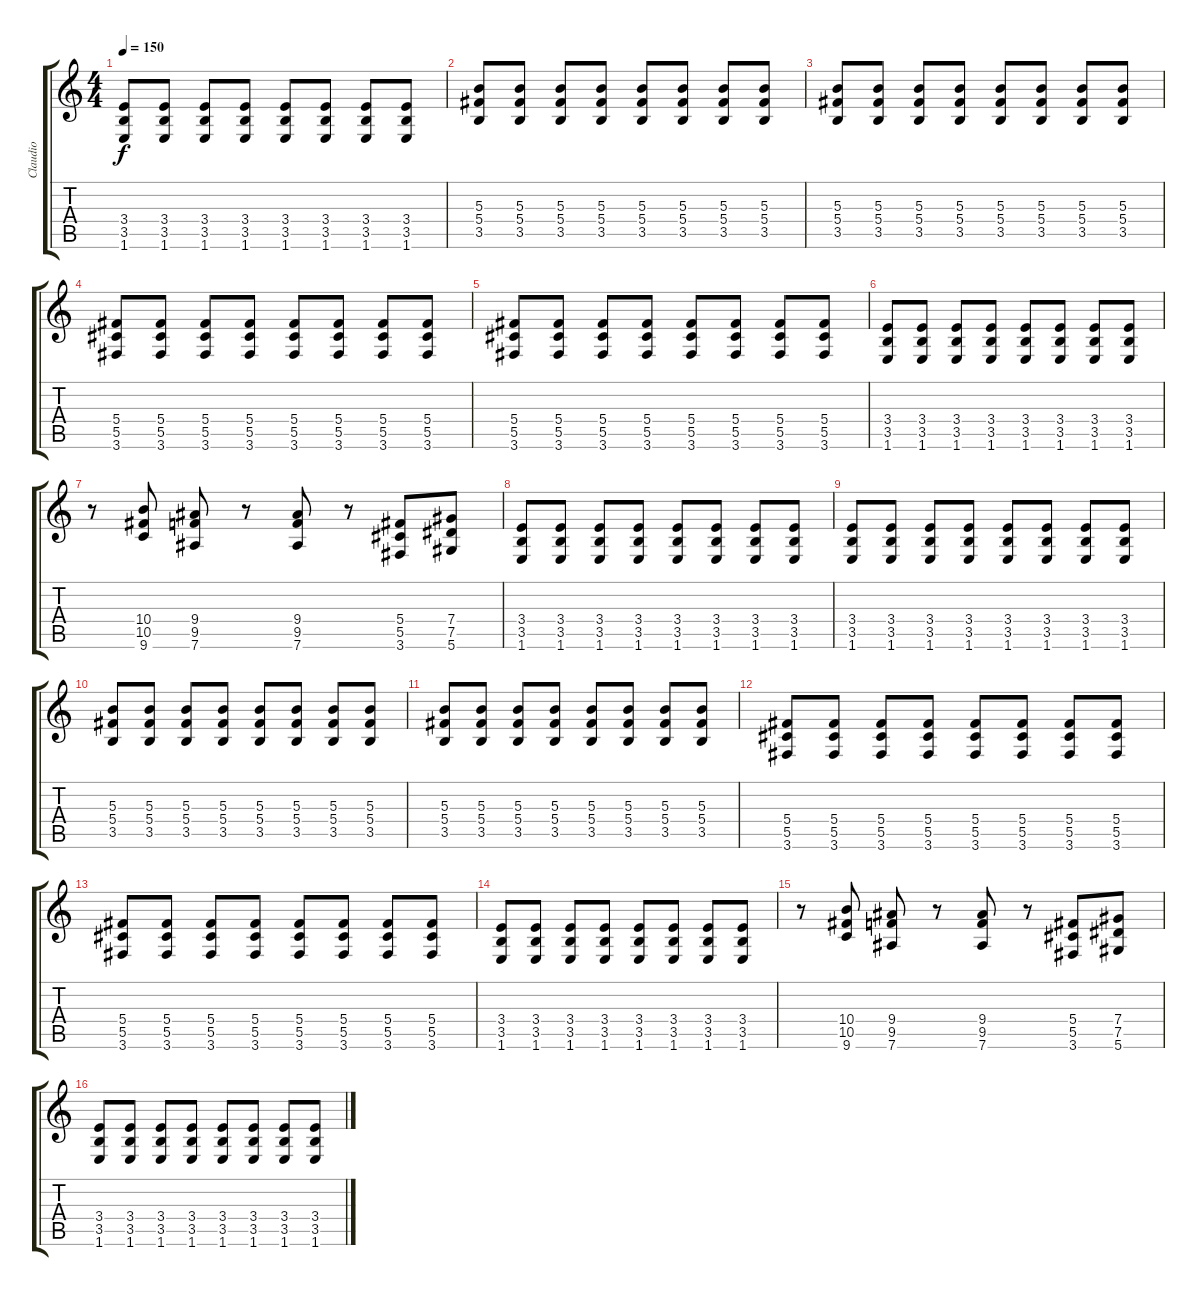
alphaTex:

\track ("Claudio" "Claudio") {instrument distortionguitar}
\staff {score tabs}
\tuning (Eb4 Bb3 Gb3 Db3 Ab2 Eb2) {hide}
\ts (4 4)
\tempo 150
\clef g2
\ks c
(3.4 3.5 1.6).8{dy f} (3.4 3.5 1.6).8 (3.4 3.5 1.6).8 (3.4 3.5 1.6).8 (3.4 3.5 1.6).8 (3.4 3.5 1.6).8 (3.4 3.5 1.6).8 (3.4 3.5 1.6).8 |
(5.3 5.4 3.5).8 (5.3 5.4 3.5).8 (5.3 5.4 3.5).8 (5.3 5.4 3.5).8 (5.3 5.4 3.5).8 (5.3 5.4 3.5).8 (5.3 5.4 3.5).8 (5.3 5.4 3.5).8 |
(5.3 5.4 3.5).8 (5.3 5.4 3.5).8 (5.3 5.4 3.5).8 (5.3 5.4 3.5).8 (5.3 5.4 3.5).8 (5.3 5.4 3.5).8 (5.3 5.4 3.5).8 (5.3 5.4 3.5).8 |
(5.4 5.5 3.6).8 (5.4 5.5 3.6).8 (5.4 5.5 3.6).8 (5.4 5.5 3.6).8 (5.4 5.5 3.6).8 (5.4 5.5 3.6).8 (5.4 5.5 3.6).8 (5.4 5.5 3.6).8 |
(5.4 5.5 3.6).8 (5.4 5.5 3.6).8 (5.4 5.5 3.6).8 (5.4 5.5 3.6).8 (5.4 5.5 3.6).8 (5.4 5.5 3.6).8 (5.4 5.5 3.6).8 (5.4 5.5 3.6).8 |
(3.4 3.5 1.6).8 (3.4 3.5 1.6).8 (3.4 3.5 1.6).8 (3.4 3.5 1.6).8 (3.4 3.5 1.6).8 (3.4 3.5 1.6).8 (3.4 3.5 1.6).8 (3.4 3.5 1.6).8 |
r.8 (10.4 10.5 9.6).8 (9.4 9.5 7.6).8 r.8 (9.4 9.5 7.6).8 r.8 (5.4 5.5 3.6).8 (7.4 7.5 5.6).8 |
(3.4 3.5 1.6).8 (3.4 3.5 1.6).8 (3.4 3.5 1.6).8 (3.4 3.5 1.6).8 (3.4 3.5 1.6).8 (3.4 3.5 1.6).8 (3.4 3.5 1.6).8 (3.4 3.5 1.6).8 |
(3.4 3.5 1.6).8 (3.4 3.5 1.6).8 (3.4 3.5 1.6).8 (3.4 3.5 1.6).8 (3.4 3.5 1.6).8 (3.4 3.5 1.6).8 (3.4 3.5 1.6).8 (3.4 3.5 1.6).8 |
(5.3 5.4 3.5).8 (5.3 5.4 3.5).8 (5.3 5.4 3.5).8 (5.3 5.4 3.5).8 (5.3 5.4 3.5).8 (5.3 5.4 3.5).8 (5.3 5.4 3.5).8 (5.3 5.4 3.5).8 |
(5.3 5.4 3.5).8 (5.3 5.4 3.5).8 (5.3 5.4 3.5).8 (5.3 5.4 3.5).8 (5.3 5.4 3.5).8 (5.3 5.4 3.5).8 (5.3 5.4 3.5).8 (5.3 5.4 3.5).8 |
(5.4 5.5 3.6).8 (5.4 5.5 3.6).8 (5.4 5.5 3.6).8 (5.4 5.5 3.6).8 (5.4 5.5 3.6).8 (5.4 5.5 3.6).8 (5.4 5.5 3.6).8 (5.4 5.5 3.6).8 |
(5.4 5.5 3.6).8 (5.4 5.5 3.6).8 (5.4 5.5 3.6).8 (5.4 5.5 3.6).8 (5.4 5.5 3.6).8 (5.4 5.5 3.6).8 (5.4 5.5 3.6).8 (5.4 5.5 3.6).8 |
(3.4 3.5 1.6).8 (3.4 3.5 1.6).8 (3.4 3.5 1.6).8 (3.4 3.5 1.6).8 (3.4 3.5 1.6).8 (3.4 3.5 1.6).8 (3.4 3.5 1.6).8 (3.4 3.5 1.6).8 |
r.8 (10.4 10.5 9.6).8 (9.4 9.5 7.6).8 r.8 (9.4 9.5 7.6).8 r.8 (5.4 5.5 3.6).8 (7.4 7.5 5.6).8 |
(3.4 3.5 1.6).8 (3.4 3.5 1.6).8 (3.4 3.5 1.6).8 (3.4 3.5 1.6).8 (3.4 3.5 1.6).8 (3.4 3.5 1.6).8 (3.4 3.5 1.6).8 (3.4 3.5 1.6).8
